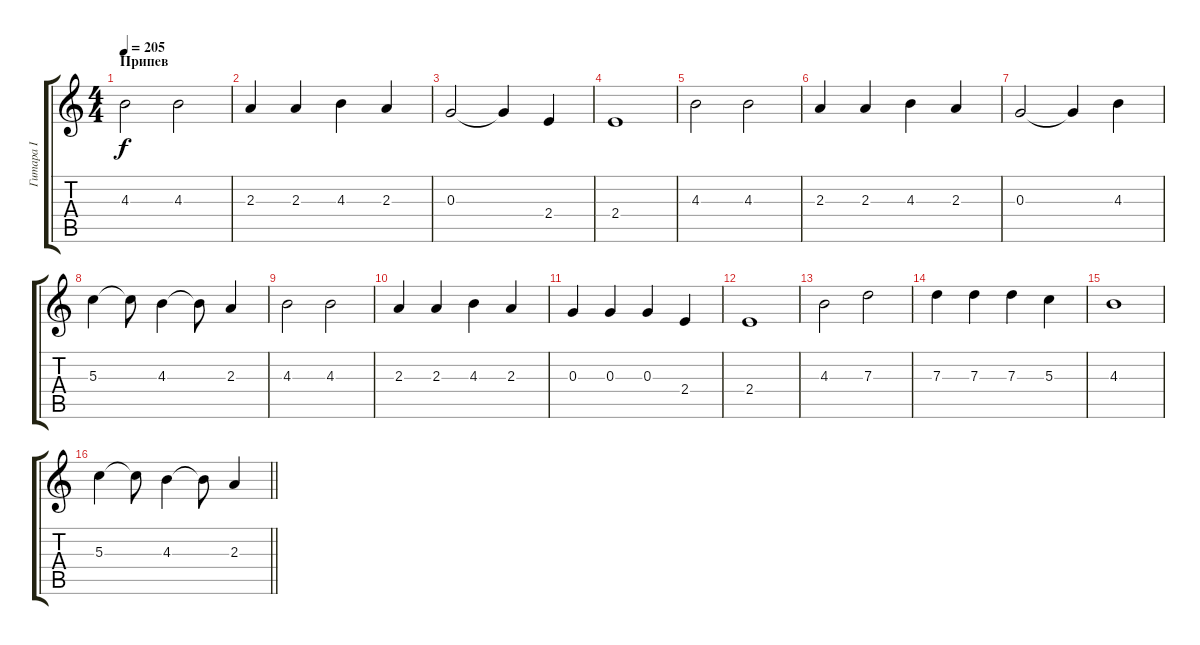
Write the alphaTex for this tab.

\track ("Гитара I" "Гитара I") {instrument electricguitarjazz}
\staff {score tabs}
\tuning (E4 B3 G3 D3 A2 E2) {hide}
\ts (4 4)
\section ("" "Припев")
\tempo 205
\clef g2
\ks c
4.3.2{dy f} 4.3.2 |
2.3.4 2.3.4 4.3.4 2.3.4 |
0.3.2 0.3{t}.4 2.4.4 |
2.4.1 |
4.3.2 4.3.2 |
2.3.4 2.3.4 4.3.4 2.3.4 |
0.3.2 0.3{t}.4 4.3.4 |
5.3.4 5.3{t}.8 4.3.4 4.3{t}.8 2.3.4 |
4.3.2 4.3.2 |
2.3.4 2.3.4 4.3.4 2.3.4 |
0.3.4 0.3.4 0.3.4 2.4.4 |
2.4.1 |
4.3.2 7.3.2 |
7.3.4 7.3.4 7.3.4 5.3.4 |
4.3.1 |
\barLineRight lightlight
5.3.4 5.3{t}.8 4.3.4 4.3{t}.8 2.3.4
